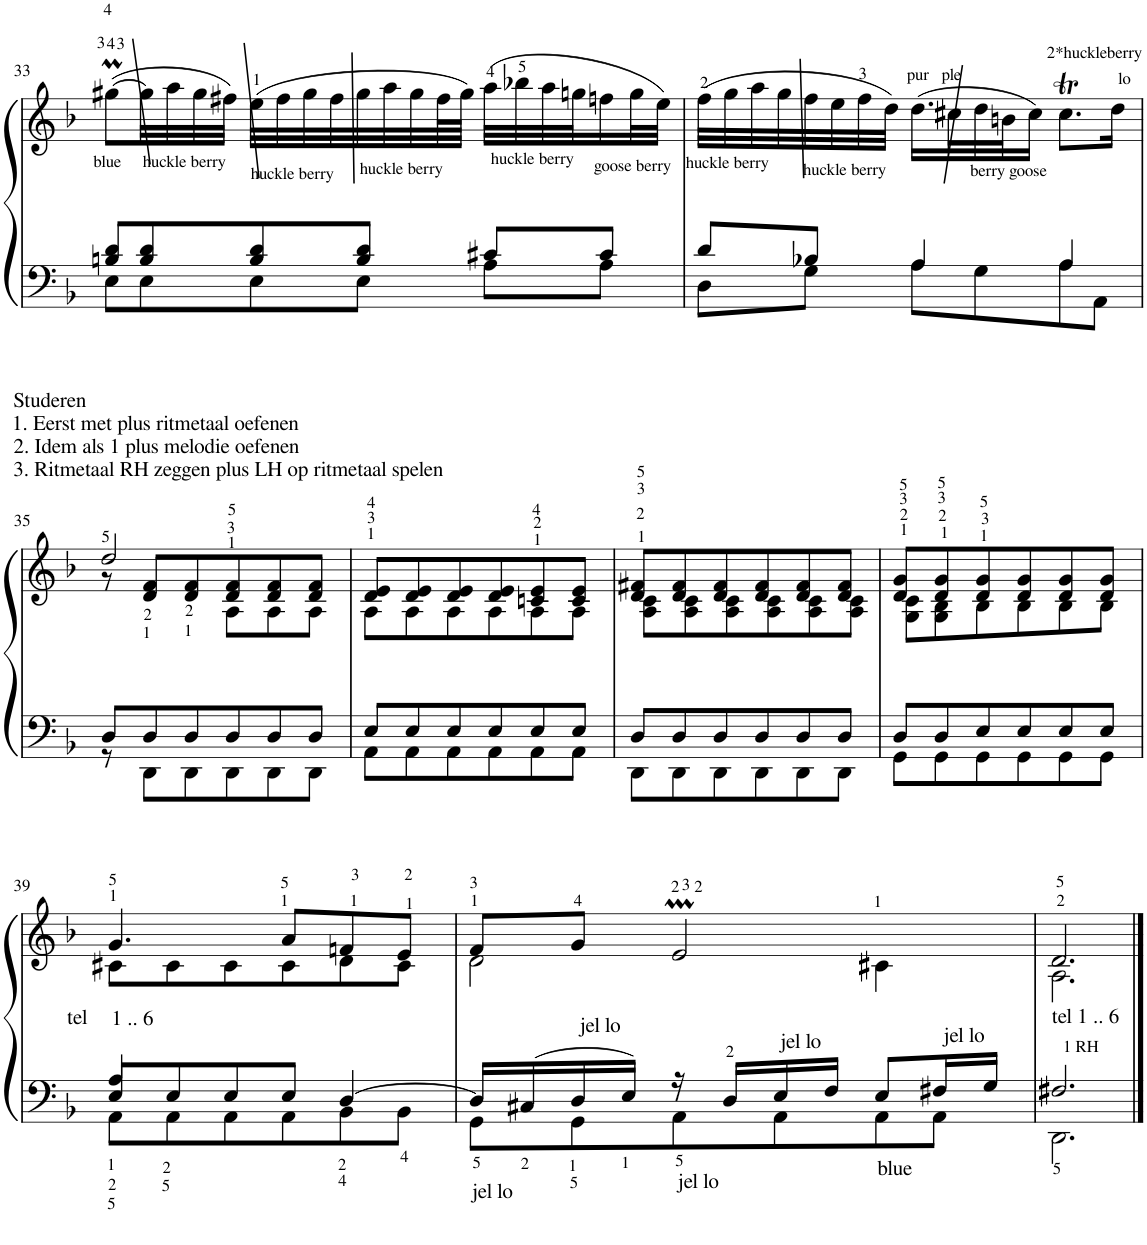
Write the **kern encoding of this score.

**kern	**kern
*part1	*part1
*staff2	*staff1
*I"Piano	*
*I'Pno	*
!!LO:PB:g=z
*clefF4	*clefG2
*k[b-]	*k[b-]
*M3/4	*M3/4
=33	=33
*^	*
!	!	!LO:TX:b:t=blue
!LO:TX:b:t=Studeren	!	!
!LO:TX:b:t=1. Eerst met plus ritmetaal oefenen	!	!
!LO:TX:b:t=2. Idem als 1 plus melodie oefenen	!	!
!LO:TX:b:t=3. Ritmetaal RH zeggen plus LH op ritmetaal spelen	!	!
8Bn/ 8d/L	8E\L	([8gg#Xm\L
!	!	!LO:TX:b:t=huckle berry
8B/ 8d/	8E\	32gg#\LL]
.	.	32aa\
.	.	32gg#\
.	.	32ff#X\JJJ)
!	!	!LO:TX:b:t=huckle berry
8B/ 8d/	8E\	(32ee\LLL
.	.	32ff#\
.	.	32gg#\
.	.	32ff#\
!	!	!LO:TX:b:t=huckle berry
8B/ 8d/J	8E\J	32gg#\
.	.	32aa\
.	.	32gg#\
.	.	64ff#\L
.	.	64gg#\JJJJ)
!	!	!LO:TX:b:t=huckle berry
8c#X/L	8A\L	(32aa\LLL
.	.	32bb-X\
.	.	32aa\
.	.	32ggn\J
!	!	!LO:TX:b:t=goose berry
8c#/J	8A\J	16ffn\
.	.	32gg\L
.	.	32ee\JJJ)
=34	=34	=34
!	!	!LO:TX:b:t=huckle berry
8d/L	8D\L	(32ff\LLL
.	.	32gg\
.	.	32aa\
.	.	32gg\
!	!	!LO:TX:b:t=huckle berry
8B-X/J	8G\J	32ff\
.	.	32ee\
.	.	32ff\
.	.	32dd\JJJ)
!	!	!LO:TX:a:t=pur   ple
4A/	8A\L	(16.dd\LL
.	.	32cc#X\L
!	!	!LO:TX:b:t=berry goose
.	8G\	32dd\
.	.	32bn\J
.	.	16cc#\JJ)
!	!	!LO:TX:a:t=2*huckleberry
4A/	8A\	8.cc#t\L
.	8AA\J	.
!	!	!LO:TX:a:t=lo
.	.	16dd\Jk
!!LO:LB:g=z
=35	=35	=35
*	*	*^
*	*	*	*^
8D/L	8r	2dd/	8r	4.ryy
8D/	8DD\L	.	8d/ 8f/L	.
8D/	8DD\	.	8d/ 8f/	.
8D/	8DD\	.	8d/ 8f/	8A\L
8D/	8DD\	4ryy	8d/ 8f/	8A\
8D/J	8DD\J	.	8d/ 8f/J	8A\J
*	*	*	*v	*v
=36	=36	=36	=36
8E/L	8AA\L	8d/ 8e/L	8A\L
8E/	8AA\	8d/ 8e/	8A\
8E/	8AA\	8d/ 8e/	8A\
8E/	8AA\	8d/ 8e/	8A\
8E/	8AA\	8cn/ 8e/	8A\
8E/J	8AA\J	8c/ 8e/J	8A\J
=37	=37	=37	=37
8D/L	8DD\L	8d/ 8f#X/L	8A\ 8c\L
8D/	8DD\	8d/ 8f#/	8A\ 8c\
8D/	8DD\	8d/ 8f#/	8A\ 8c\
8D/	8DD\	8d/ 8f#/	8A\ 8c\
8D/	8DD\	8d/ 8f#/	8A\ 8c\
8D/J	8DD\J	8d/ 8f#/J	8A\ 8c\J
=38	=38	=38	=38
8D/L	8GG\L	8d/ 8g/L	8G\ 8c\L
8D/	8GG\	8d/ 8g/	8G\ 8B-\
8E/	8GG\	8d/ 8g/	8B-\
8E/	8GG\	8d/ 8g/	8B-\
8E/	8GG\	8d/ 8g/	8B-\
8E/J	8GG\J	8d/ 8g/J	8B-\J
!!LO:LB:g=z	!!
=39	=39	=39	=39
*	*^	*	*
!	!	!	!LO:TX:b:t=1 .. 6	!
!LO:TX:a:t=tel	!	!	!	!
4A/	8E/L	8AA\L	4.g/	8c#X\L
.	8E/	8AA\	.	8c#\
4ryy	8E/	8AA\	.	8c#\
.	8E/J	8AA\	8a/L	8c#\
[4D/	4ryy	8BB-\	8fn/	8d\
.	.	8BB-\J	8e/J	8c#\J
=40	=40	=40	=40	=40
!LO:TX:b:t=jel lo	!	!	!	!
*	*v	*v	*	*
16D/LL]	8GG\L	8f/L	2d\
16C#X/	.	.	.
!LO:TX:a:t=jel lo	!	!	!
16D/	8GG\	8g/J	.
16E/JJ	.	.	.
!LO:TX:b:t=jel lo	!	!	!
16r	8AA\	2em/	.
16D/LL	.	.	.
!LO:TX:a:t=jel lo	!	!	!
16E/	8AA\	.	.
16F/JJ	.	.	.
!LO:TX:b:t=blue	!	!	!
8E/L	8AA\	.	4c#X\
!LO:TX:a:t=jel lo	!	!	!
16F#X/L	8AA\J	.	.
16G/JJ	.	.	.
=41	=41	=41	=41
!LO:TX:a:t=1 RH	!	!	!
!LO:TX:a:t=tel 1 .. 6	!	!	!
2.F#X/	2.DD\	2.d/	2.A\
*v	*v	*	*
*	*v	*v
==	==
*-	*-
